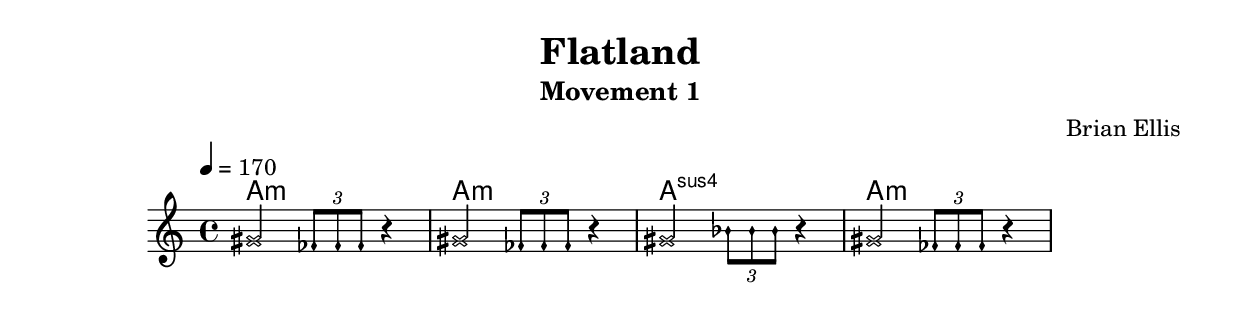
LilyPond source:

\header{
title ="Flatland"
subtitle = "Movement 1"
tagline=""
composer = "Brian Ellis"
}

main = {
	\xNotesOn
	gis2
	\override NoteHead.style = #'mensural
	\times 2/3 {fes8 fes fes} r4
	\xNotesOn
	gis2
	\override NoteHead.style = #'mensural
	\times 2/3 {fes8 fes fes} r4
	\xNotesOn
	gis2
	\override NoteHead.style = #'mensural
	\times 2/3 {bes8 bes bes} r4
	\xNotesOn
	gis2
	\override NoteHead.style = #'mensural
	\times 2/3 {fes8 fes fes} r4
}

\score{
\midi {}
<<
\chords { a1:m a1:m a1:sus4 a1:m}
\relative c''{
	\tempo 4 = 170
	\time 4/4
	\main
	
}
>>
\layout{
	\context {
      \Score
    	  \override SpacingSpanner
        	#'base-shortest-duration = #(ly:make-moment 1 16)
    }
}
}
